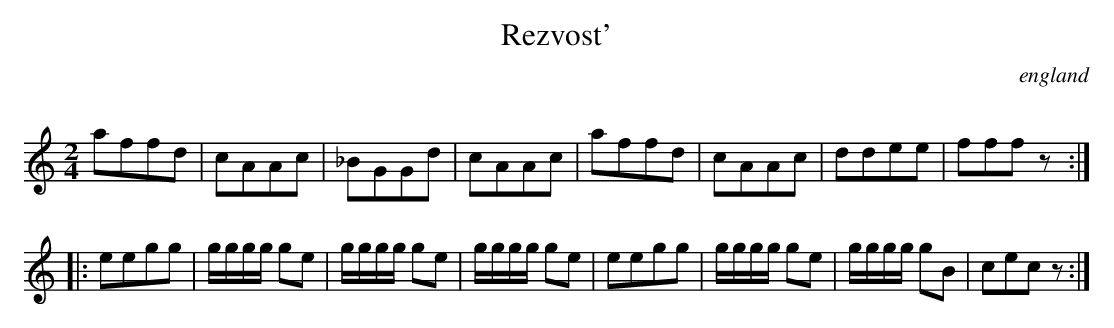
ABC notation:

X:1
T:Rezvost'
O:england
Q:144
M:2/4
L:1/8
K:C
affd | cAAc | _BGGd | cAAc | \
affd | cAAc | ddee | fffz ::
eegg | g/2g/2g/2g/2 ge | \
g/2g/2g/2g/2 ge | g/2g/2g/2g/2 ge | \
eegg | g/2g/2g/2g/2 ge | g/2g/2g/2g/2 gB | cecz :|
